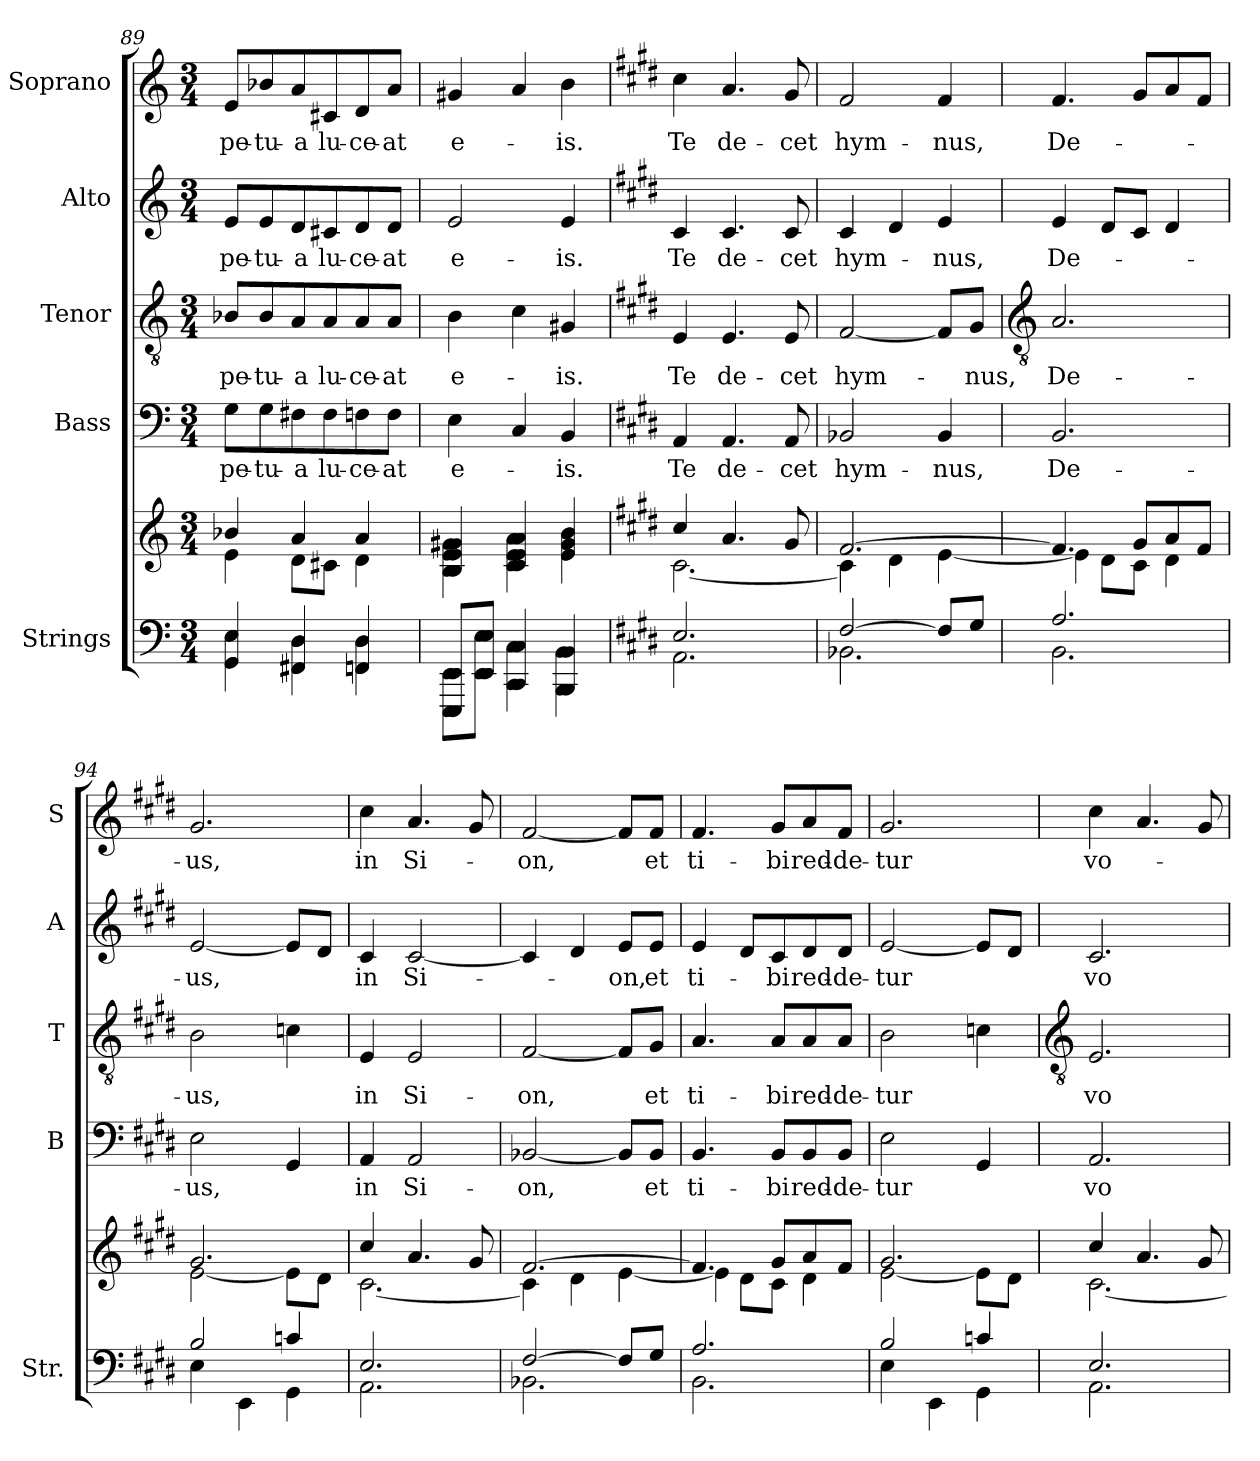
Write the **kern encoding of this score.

**kern	**kern	**kern	**text	**kern	**text	**kern	**text	**kern	**text
*part5	*part5	*part4	*part4	*part3	*part3	*part2	*part2	*part1	*part1
*staff6	*staff5	*staff4	*staff4	*staff3	*staff3	*staff2	*staff2	*staff1	*staff1
*I"Strings	*	*I"Bass	*	*I"Tenor	*	*I"Alto	*	*I"Soprano	*
*I'Str.	*	*I'B	*	*I'T	*	*I'A	*	*I'S	*
*clefF4	*clefG2	*clefF4	*	*clefGv2	*	*clefG2	*	*clefG2	*
*k[]	*k[]	*k[]	*	*k[]	*	*k[]	*	*k[]	*
*C:	*C:	*C:	*	*C:	*	*C:	*	*C:	*
*M3/4	*M3/4	*M3/4	*	*M3/4	*	*M3/4	*	*M3/4	*
=89	=89	=89	=89	=89	=89	=89	=89	=89	=89
*^	*^	*	*	*	*	*	*	*	*
!	!	!	!	!	!LO:LY:b	!	!LO:LY:b	!	!LO:LY:b	!	!LO:LY:b
4GG/ 4E/	4GG\ 4E\	4b-X/	4e\	8GL	-pe-	8B-XL	-pe-	8eL	-pe-	8eL	-pe-
!	!	!	!	!	!LO:LY:b	!	!LO:LY:b	!	!LO:LY:b	!	!LO:LY:b
.	.	.	.	8G	-tu-	8B-	-tu-	8e	-tu-	8b-X	-tu-
!	!	!	!	!	!LO:LY:b	!	!LO:LY:b	!	!LO:LY:b	!	!LO:LY:b
4FF#X/ 4D/	4FF#X\ 4D\	4a/	8d\L	8F#X	-a	8A	-a	8d	-a	8a	-a
!	!	!	!	!	!LO:LY:b	!	!LO:LY:b	!	!LO:LY:b	!	!LO:LY:b
.	.	.	8c#X\J	8F#	lu-	8A	lu-	8c#X	lu-	8c#X	lu-
!	!	!	!	!	!LO:LY:b	!	!LO:LY:b	!	!LO:LY:b	!	!LO:LY:b
4FFn/ 4D/	4FFn\ 4D\	4a/	4d\	8Fn	-ce-	8A	-ce-	8d	-ce-	8d	-ce-
!	!	!	!	!	!LO:LY:b	!	!LO:LY:b	!	!LO:LY:b	!	!LO:LY:b
.	.	.	.	8FJ	-at	8AJ	-at	8dJ	-at	8aJ	-at
=90	=90	=90	=90	=90	=90	=90	=90	=90	=90	=90	=90
!	!	!	!	!	!LO:LY:b	!	!LO:LY:b	!	!LO:LY:b	!	!LO:LY:b
8EEE/ 8EE/L	8EEE\ 8EE\L	4B/ 4e/ 4g#X/	4B\ 4e\ 4g#X\	4E	e-	4B	e-	2e	e-	4g#X	e-
8EE/ 8E/J	8EE\ 8E\J	.	.	.	.	.	.	.	.	.	.
4CC/ 4C/	4CC\ 4C\	4c/ 4e/ 4a/	4c\ 4e\ 4a\	4C	.	4c	.	.	.	4a	.
!	!	!	!	!	!LO:LY:b	!	!LO:LY:b	!	!LO:LY:b	!	!LO:LY:b
4BBB/ 4BB/	4BBB\ 4BB\	4e/ 4g#/ 4b/	4e\ 4g#\ 4b\	4BB	-is.	4G#X	-is.	4e	-is.	4b	-is.
=91	=91	=91	=91	=91	=91	=91	=91	=91	=91	=91	=91
*k[f#c#g#d#]	*	*k[f#c#g#d#]	*	*k[f#c#g#d#]	*	*k[f#c#g#d#]	*	*k[f#c#g#d#]	*	*k[f#c#g#d#]	*
*E:	*	*E:	*	*E:	*	*E:	*	*E:	*	*E:	*
!	!	!	!	!	!LO:LY:b	!	!LO:LY:b	!	!LO:LY:b	!	!LO:LY:b
2.E/	2.AA\	4cc#/	[2.c#\	4AA	Te	4E	Te	4c#	Te	4cc#	Te
!	!	!	!	!	!LO:LY:b	!	!LO:LY:b	!	!LO:LY:b	!	!LO:LY:b
.	.	4.a/	.	4.AA	de-	4.E	de-	4.c#	de-	4.a	de-
!	!	!	!	!	!LO:LY:b	!	!LO:LY:b	!	!LO:LY:b	!	!LO:LY:b
.	.	8g#/	.	8AA	-cet	8E	-cet	8c#	-cet	8g#	-cet
=92	=92	=92	=92	=92	=92	=92	=92	=92	=92	=92	=92
!	!	!	!	!	!LO:LY:b	!	!LO:LY:b	!	!LO:LY:b	!	!LO:LY:b
[2F#/	2.BB-X\	[2.f#/	4c#\]	2BB-X	hym-	[2F#	hym-	4c#	hym-	2f#	hym-
.	.	.	4d#\	.	.	.	.	4d#	.	.	.
!	!	!	!	!	!LO:LY:b	!	!	!	!LO:LY:b	!	!LO:LY:b
8F#/L]	.	.	[4e\	4BB-	-nus,	8F#L]	.	4e	-nus,	4f#	-nus,
!	!	!	!	!	!	!	!LO:LY:b	!	!	!	!
8G#/J	.	.	.	.	.	8G#J	-nus,	.	.	.	.
!!LO:LB:g=z
=93	=93	=93	=93	=93	=93	=93	=93	=93	=93	=93	=93
*	*	*	*	*	*	*clefGv2	*	*	*	*	*
!	!	!	!	!	!LO:LY:b	!	!LO:LY:b	!	!LO:LY:b	!	!LO:LY:b
2.A/	2.BB\	4.f#/]	4e\]	2.BB	De-	2.A	De-	4e	De-	4.f#	De-
.	.	.	8d#\L	.	.	.	.	8d#L	.	.	.
.	.	8g#/L	8c#\J	.	.	.	.	8c#J	.	8g#L	.
.	.	8a/	4d#\	.	.	.	.	4d#	.	8a	.
.	.	8f#/J	.	.	.	.	.	.	.	8f#J	.
=94	=94	=94	=94	=94	=94	=94	=94	=94	=94	=94	=94
!	!	!	!	!	!LO:LY:b	!	!LO:LY:b	!	!LO:LY:b	!	!LO:LY:b
2B/	4E\	2.g#/	[2e\	2E	-us,	2B	-us,	[2e	-us,	2.g#	-us,
.	4EE\	.	.	.	.	.	.	.	.	.	.
4cn/	4GG#\	.	8e\L]	4GG#	.	4cn	.	8eL]	.	.	.
.	.	.	8d#\J	.	.	.	.	8d#J	.	.	.
=95	=95	=95	=95	=95	=95	=95	=95	=95	=95	=95	=95
!	!	!	!	!	!LO:LY:b	!	!LO:LY:b	!	!LO:LY:b	!	!LO:LY:b
2.E/	2.AA\	4cc#/	[2.c#\	4AA	in	4E	in	4c#	in	4cc#	in
!	!	!	!	!	!LO:LY:b	!	!LO:LY:b	!	!LO:LY:b	!	!LO:LY:b
.	.	4.a/	.	2AA	Si-	2E	Si-	[2c#	Si-	4.a	Si-
.	.	8g#/	.	.	.	.	.	.	.	8g#	.
=96	=96	=96	=96	=96	=96	=96	=96	=96	=96	=96	=96
!	!	!	!	!	!LO:LY:b	!	!LO:LY:b	!	!	!	!LO:LY:b
[2F#/	2.BB-X\	[2.f#/	4c#\]	[2BB-X	-on,	[2F#	-on,	4c#]	.	[2f#	-on,
.	.	.	4d#\	.	.	.	.	4d#	.	.	.
!	!	!	!	!	!	!	!	!	!LO:LY:b	!	!
8F#/L]	.	.	[4e\	8BB-L]	.	8F#L]	.	8eL	-on,	8f#L]	.
!	!	!	!	!	!LO:LY:b	!	!LO:LY:b	!	!LO:LY:b	!	!LO:LY:b
8G#/J	.	.	.	8BB-J	et	8G#J	et	8eJ	et	8f#J	et
=97	=97	=97	=97	=97	=97	=97	=97	=97	=97	=97	=97
!	!	!	!	!	!LO:LY:b	!	!LO:LY:b	!	!LO:LY:b	!	!LO:LY:b
2.A/	2.BB\	4.f#/]	4e\]	4.BB	ti-	4.A	ti-	4e	ti-	4.f#	ti-
.	.	.	8d#\L	.	.	.	.	8d#L	.	.	.
!	!	!	!	!	!LO:LY:b	!	!LO:LY:b	!	!LO:LY:b	!	!LO:LY:b
.	.	8g#/L	8c#\J	8BBL	-bi	8AL	-bi	8c#	-bi	8g#L	-bi
!	!	!	!	!	!LO:LY:b	!	!LO:LY:b	!	!LO:LY:b	!	!LO:LY:b
.	.	8a/	4d#\	8BB	red-	8A	red-	8d#	red-	8a	red-
!	!	!	!	!	!LO:LY:b	!	!LO:LY:b	!	!LO:LY:b	!	!LO:LY:b
.	.	8f#/J	.	8BBJ	-de-	8AJ	-de-	8d#J	-de-	8f#J	-de-
=98	=98	=98	=98	=98	=98	=98	=98	=98	=98	=98	=98
!	!	!	!	!	!LO:LY:b	!	!LO:LY:b	!	!LO:LY:b	!	!LO:LY:b
2B/	4E\	2.g#/	[2e\	2E	-tur	2B	-tur	[2e	-tur	2.g#	-tur
.	4EE\	.	.	.	.	.	.	.	.	.	.
4cn/	4GG#\	.	8e\L]	4GG#	.	4cn	.	8eL]	.	.	.
.	.	.	8d#\J	.	.	.	.	8d#J	.	.	.
!!LO:LB:g=z
=99	=99	=99	=99	=99	=99	=99	=99	=99	=99	=99	=99
*	*	*	*	*	*	*clefGv2	*	*	*	*	*
!	!	!	!	!	!LO:LY:b	!	!LO:LY:b	!	!LO:LY:b	!	!LO:LY:b
2.E/	2.AA\	4cc#/	[2.c#\	2.AA	vo-	2.E	vo-	2.c#	vo-	4cc#	vo-
.	.	4.a/	.	.	.	.	.	.	.	4.a	.
.	.	8g#/	.	.	.	.	.	.	.	8g#	.
*v	*v	*	*	*	*	*	*	*	*	*	*
*	*v	*v	*	*	*	*	*	*	*	*
=	=	=	=	=	=	=	=	=	=
*-	*-	*-	*-	*-	*-	*-	*-	*-	*-
